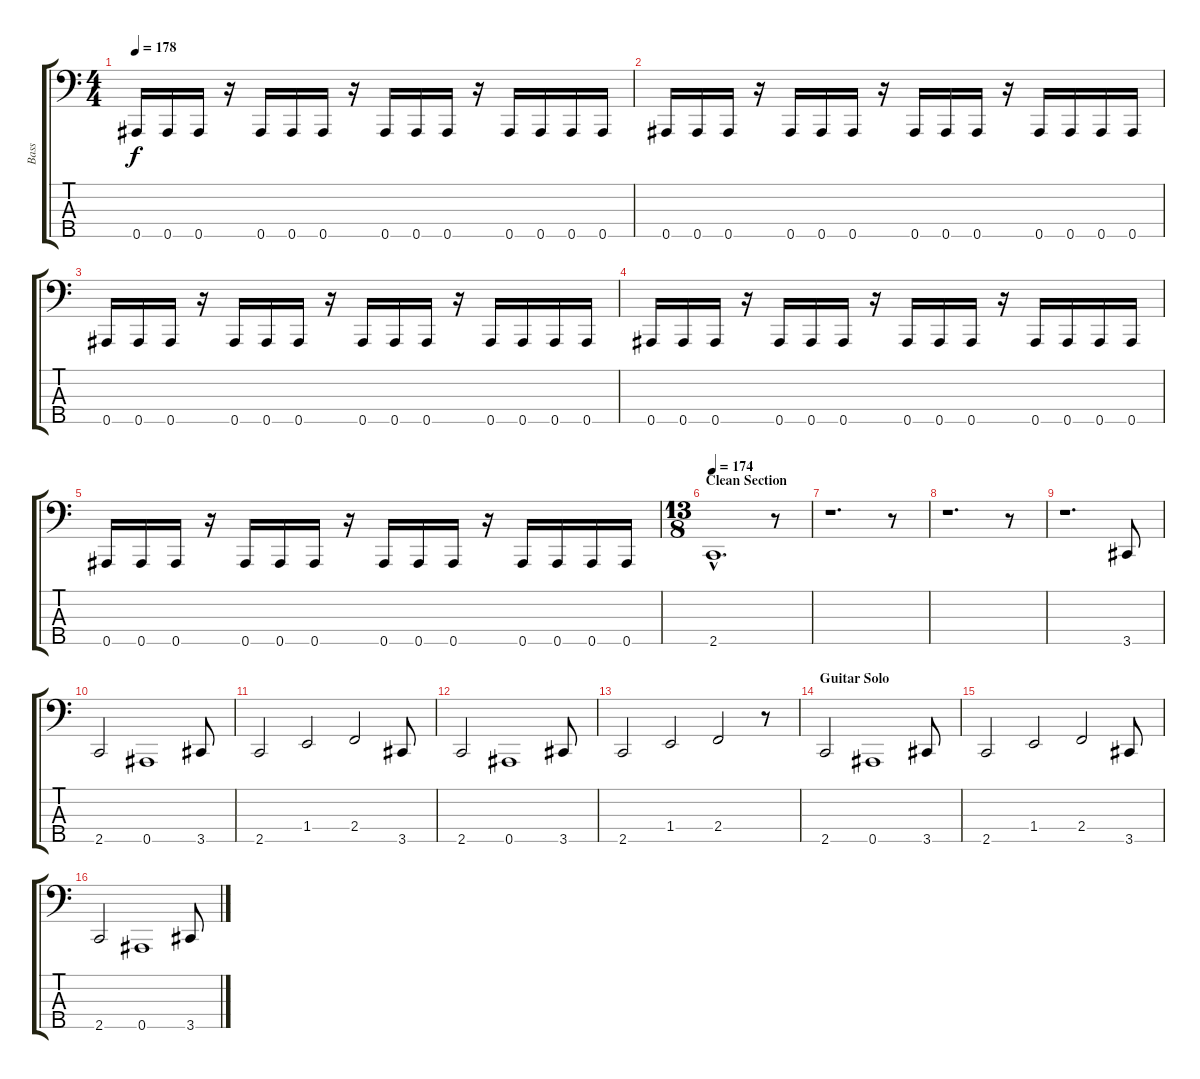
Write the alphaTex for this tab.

\track ("Bass" "Bass") {instrument electricbassfinger}
\staff {score tabs}
\tuning (Gb2 Db2 Ab1 Eb1 Bb0) {hide}
\ts (4 4)
\tempo 178
\clef f4
\ks c
0.5.16{dy f} 0.5.16 0.5.16 r.16 0.5.16 0.5.16 0.5.16 r.16 0.5.16 0.5.16 0.5.16 r.16 0.5.16 0.5.16 0.5.16 0.5.16 |
0.5.16 0.5.16 0.5.16 r.16 0.5.16 0.5.16 0.5.16 r.16 0.5.16 0.5.16 0.5.16 r.16 0.5.16 0.5.16 0.5.16 0.5.16 |
0.5.16 0.5.16 0.5.16 r.16 0.5.16 0.5.16 0.5.16 r.16 0.5.16 0.5.16 0.5.16 r.16 0.5.16 0.5.16 0.5.16 0.5.16 |
0.5.16 0.5.16 0.5.16 r.16 0.5.16 0.5.16 0.5.16 r.16 0.5.16 0.5.16 0.5.16 r.16 0.5.16 0.5.16 0.5.16 0.5.16 |
0.5.16 0.5.16 0.5.16 r.16 0.5.16 0.5.16 0.5.16 r.16 0.5.16 0.5.16 0.5.16 r.16 0.5.16 0.5.16 0.5.16 0.5.16 |
\ts (13 8)
\section ("" "Clean Section")
\tempo 174
2.5{hac}.1{d volume 0} r.8 |
r.1{d} r.8 |
r.1{d} r.8 |
r.1{d volume 15} 3.5.8 |
2.5.2 0.5.1 3.5.8 |
2.5.2 1.4.2 2.4.2 3.5.8 |
2.5.2 0.5.1 3.5.8 |
2.5.2 1.4.2 2.4.2 r.8 |
\section ("" "Guitar Solo")
2.5.2 0.5.1 3.5.8 |
2.5.2 1.4.2 2.4.2 3.5.8 |
2.5.2 0.5.1 3.5.8
